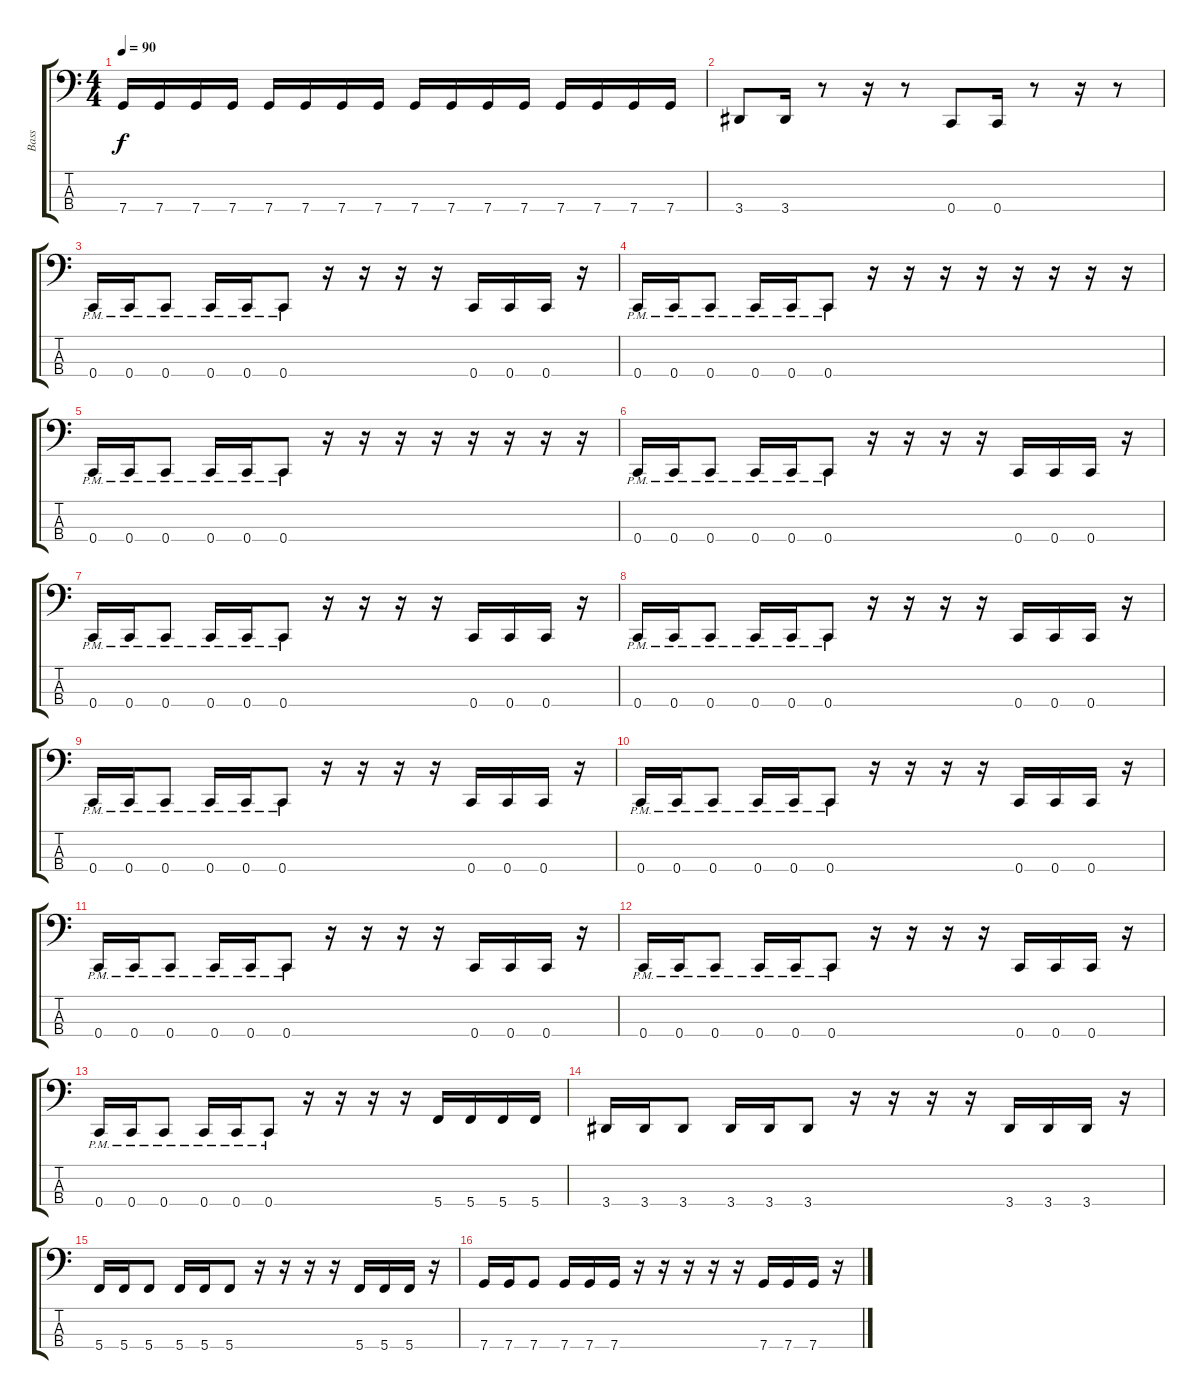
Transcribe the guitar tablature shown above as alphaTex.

\track ("Bass" "Bass") {instrument electricbasspick}
\staff {score tabs}
\tuning (F2 C2 G1 C1) {hide}
\ts (4 4)
\tempo 90
\clef f4
\ks c
7.4.16{dy f} 7.4.16 7.4.16 7.4.16 7.4.16 7.4.16 7.4.16 7.4.16 7.4.16 7.4.16 7.4.16 7.4.16 7.4.16 7.4.16 7.4.16 7.4.16 |
3.4.8 3.4.16 r.8 r.16 r.8 0.4.8 0.4.16 r.8 r.16 r.8 |
0.4{pm}.16 0.4{pm}.16 0.4{pm}.8 0.4{pm}.16 0.4{pm}.16 0.4{pm}.8 r.16 r.16 r.16 r.16 0.4.16 0.4.16 0.4.16 r.16 |
0.4{pm}.16 0.4{pm}.16 0.4{pm}.8 0.4{pm}.16 0.4{pm}.16 0.4{pm}.8 r.16 r.16 r.16 r.16 r.16 r.16 r.16 r.16 |
0.4{pm}.16 0.4{pm}.16 0.4{pm}.8 0.4{pm}.16 0.4{pm}.16 0.4{pm}.8 r.16 r.16 r.16 r.16 r.16 r.16 r.16 r.16 |
0.4{pm}.16 0.4{pm}.16 0.4{pm}.8 0.4{pm}.16 0.4{pm}.16 0.4{pm}.8 r.16 r.16 r.16 r.16 0.4.16 0.4.16 0.4.16 r.16 |
0.4{pm}.16 0.4{pm}.16 0.4{pm}.8 0.4{pm}.16 0.4{pm}.16 0.4{pm}.8 r.16 r.16 r.16 r.16 0.4.16 0.4.16 0.4.16 r.16 |
0.4{pm}.16 0.4{pm}.16 0.4{pm}.8 0.4{pm}.16 0.4{pm}.16 0.4{pm}.8 r.16 r.16 r.16 r.16 0.4.16 0.4.16 0.4.16 r.16 |
0.4{pm}.16 0.4{pm}.16 0.4{pm}.8 0.4{pm}.16 0.4{pm}.16 0.4{pm}.8 r.16 r.16 r.16 r.16 0.4.16 0.4.16 0.4.16 r.16 |
0.4{pm}.16 0.4{pm}.16 0.4{pm}.8 0.4{pm}.16 0.4{pm}.16 0.4{pm}.8 r.16 r.16 r.16 r.16 0.4.16 0.4.16 0.4.16 r.16 |
0.4{pm}.16 0.4{pm}.16 0.4{pm}.8 0.4{pm}.16 0.4{pm}.16 0.4{pm}.8 r.16 r.16 r.16 r.16 0.4.16 0.4.16 0.4.16 r.16 |
0.4{pm}.16 0.4{pm}.16 0.4{pm}.8 0.4{pm}.16 0.4{pm}.16 0.4{pm}.8 r.16 r.16 r.16 r.16 0.4.16 0.4.16 0.4.16 r.16 |
0.4{pm}.16 0.4{pm}.16 0.4{pm}.8 0.4{pm}.16 0.4{pm}.16 0.4{pm}.8 r.16 r.16 r.16 r.16 5.4.16 5.4.16 5.4.16 5.4.16 |
3.4.16 3.4.16 3.4.8 3.4.16 3.4.16 3.4.8 r.16 r.16 r.16 r.16 3.4.16 3.4.16 3.4.16 r.16 |
5.4.16 5.4.16 5.4.8 5.4.16 5.4.16 5.4.8 r.16 r.16 r.16 r.16 5.4.16 5.4.16 5.4.16 r.16 |
7.4.16 7.4.16 7.4.8 7.4.16 7.4.16 7.4.16 r.16 r.16 r.16 r.16 r.16 7.4.16 7.4.16 7.4.16 r.16
